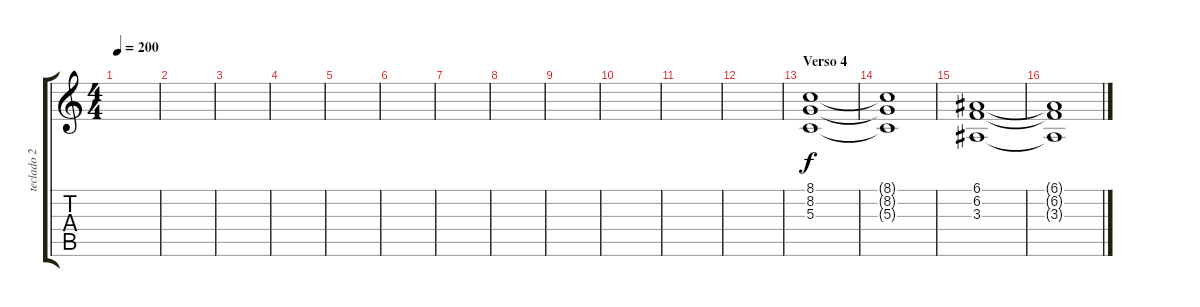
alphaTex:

\track ("teclado 2" "teclado 2") {instrument choiraahs}
\staff {score tabs}
\tuning (E4 B3 G3 D3 A2 E2) {hide}
\ts (4 4)
\tempo 200
\clef g2
\ks c
|
|
|
|
|
|
|
|
|
|
|
|
\section ("" "Verso 4")
(8.1 8.2 5.3).1 |
(8.1{t} 8.2{t} 5.3{t}).1 |
(6.1 6.2 3.3).1 |
(6.1{t} 6.2{t} 3.3{t}).1
